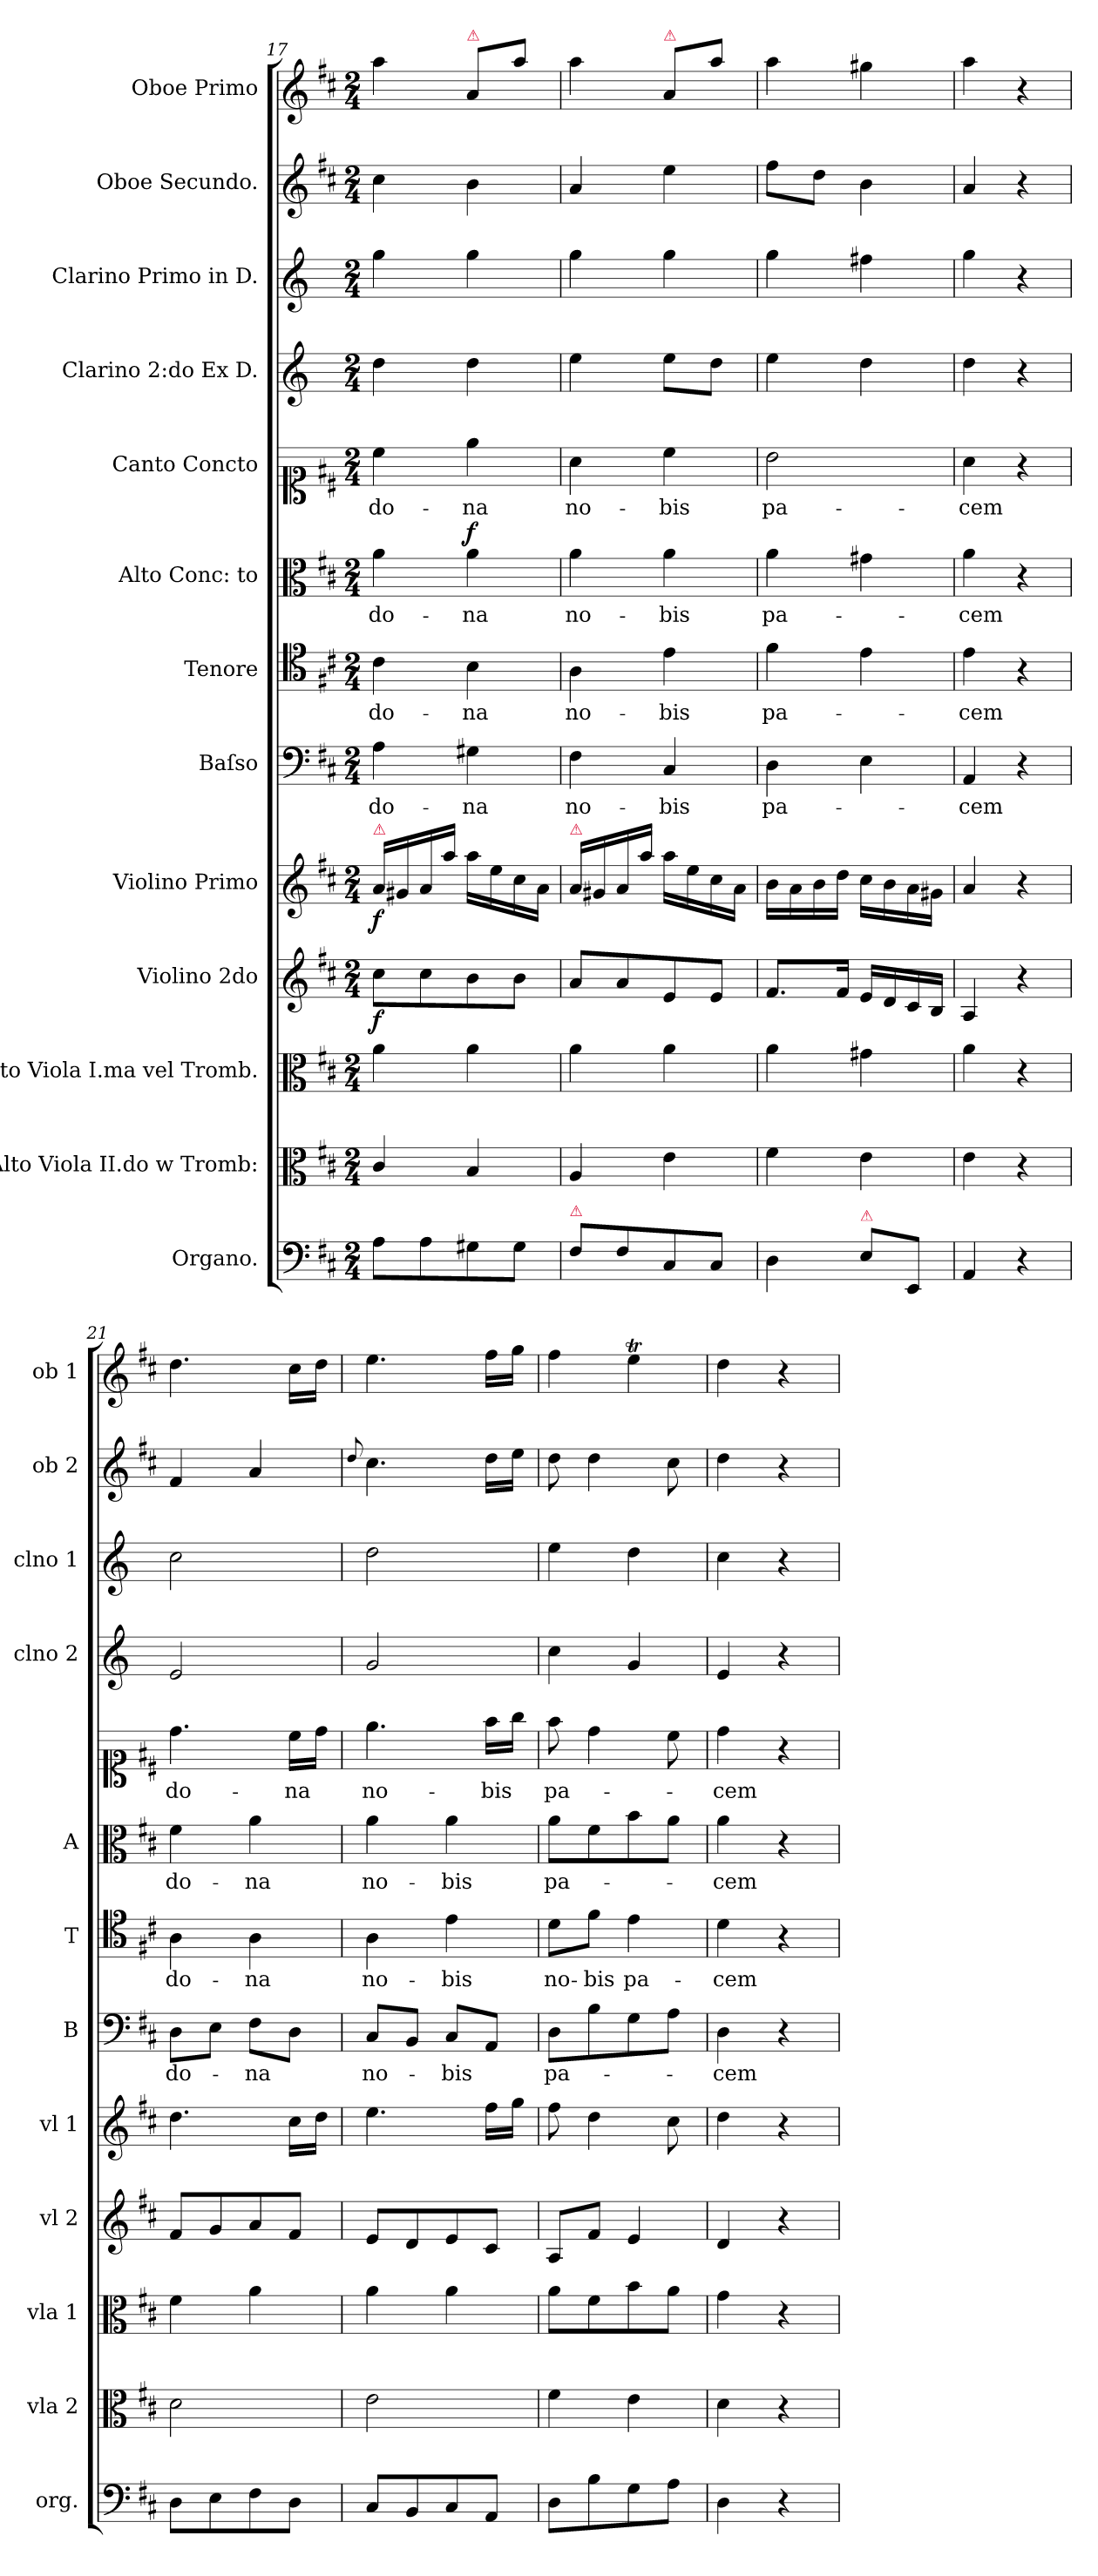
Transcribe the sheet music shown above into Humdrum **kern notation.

**kern	**kern	**kern	**kern	**dynam	**kern	**dynam	**kern	**text	**kern	**text	**kern	**text	**dynam	**kern	**text	**kern	**kern	**kern	**kern
*part13	*part12	*part11	*part10	*part10	*part9	*part9	*part8	*part8	*part7	*part7	*part6	*part6	*part6	*part5	*part5	*part4	*part3	*part2	*part1
*staff13	*staff12	*staff11	*staff10	*staff10	*staff9	*staff9	*staff8	*staff8	*staff7	*staff7	*staff6	*staff6	*staff6	*staff5	*staff5	*staff4	*staff3	*staff2	*staff1
*I"Organo.	*I"Alto Viola II.do w Tromb:	*I"Alto Viola I.ma vel Tromb.	*I"Violino 2do	*	*I"Violino Primo	*	*I"Baſso	*	*I"Tenore	*	*I"Alto Conc: to	*	*	*I"Canto Concto	*	*I"Clarino 2:do Ex D.	*I"Clarino Primo in D.	*I"Oboe Secundo.	*I"Oboe Primo
*I'org.	*I'vla 2	*I'vla 1	*I'vl 2	*	*I'vl 1	*	*I'B	*	*I'T	*	*I'A	*	*	*	*	*I'clno 2	*I'clno 1	*I'ob 2	*I'ob 1
*clefF4	*clefC3	*clefC3	*clefG2	*	*clefG2	*	*clefF4	*	*clefC4	*	*clefC3	*	*	*clefC1	*	*clefG2	*clefG2	*clefG2	*clefG2
*	*	*	*	*	*	*	*	*	*	*	*	*	*	*	*	*ITrd-1c-2	*ITrd-1c-2	*	*
*k[f#c#]	*k[f#c#]	*k[f#c#]	*k[f#c#]	*	*k[f#c#]	*	*k[f#c#]	*	*k[f#c#]	*	*k[f#c#]	*	*	*k[f#c#]	*	*k[f#c#]	*k[f#c#]	*k[f#c#]	*k[f#c#]
*D:	*D:	*D:	*D:	*	*D:	*	*D:	*	*D:	*	*D:	*	*	*D:	*	*D:	*D:	*D:	*D:
*M2/4	*M2/4	*M2/4	*M2/4	*	*M2/4	*	*M2/4	*	*M2/4	*	*M2/4	*	*	*M2/4	*	*M2/4	*M2/4	*M2/4	*M2/4
=17	=17	=17	=17	=17	=17	=17	=17	=17	=17	=17	=17	=17	=17	=17	=17	=17	=17	=17	=17
!	!	!	!	!	!LO:TX:a:color=crimson:t=⚠	!	!	!	!	!	!	!	!	!	!	!	!	!	!
!	!	!	!	!	!	!LO:DY:b	!	!	!	!	!	!	!	!	!	!	!	!	!
8A\L	4c#/	4a\	8cc#\L	f	16a/LL	f	4A\	do-	4c#\	do-	4a\	do-	.	4cc#\	do-	4ee\	4aa\	4cc#\	4aa\
.	.	.	.	.	16g#X/	.	.	.	.	.	.	.	.	.	.	.	.	.	.
8A\	.	.	8cc#\	.	16a/	.	.	.	.	.	.	.	.	.	.	.	.	.	.
.	.	.	.	.	16aa\JJ	.	.	.	.	.	.	.	.	.	.	.	.	.	.
!	!	!	!	!	!	!	!	!	!	!	!	!	!	!	!	!	!	!	!LO:TX:a:color=crimson:t=⚠
!	!	!	!	!	!	!	!	!	!	!	!	!	!LO:DY:a	!	!	!	!	!	!
8G#X\	4B/	4a\	8b\	.	16aa\LL	.	4G#X\	-na	4B\	-na	4a\	-na	f	4ee\	-na	4ee\	4aa\	4b\	8a/L
.	.	.	.	.	16ee\	.	.	.	.	.	.	.	.	.	.	.	.	.	.
8G#\J	.	.	8b\J	.	16cc#\	.	.	.	.	.	.	.	.	.	.	.	.	.	8aa\J
.	.	.	.	.	16a\JJ	.	.	.	.	.	.	.	.	.	.	.	.	.	.
=18	=18	=18	=18	=18	=18	=18	=18	=18	=18	=18	=18	=18	=18	=18	=18	=18	=18	=18	=18
!	!	!	!	!	!LO:TX:a:color=crimson:t=⚠	!	!	!	!	!	!	!	!	!	!	!	!	!	!
!LO:TX:a:color=crimson:t=⚠	!	!	!	!	!	!	!	!	!	!	!	!	!	!	!	!	!	!	!
8F#\L	4A/	4a\	8a/L	.	16a/LL	.	4F#\	no-	4A\	no-	4a\	no-	.	4a\	no-	4ff#\	4aa\	4a/	4aa\
.	.	.	.	.	16g#X/	.	.	.	.	.	.	.	.	.	.	.	.	.	.
8F#\	.	.	8a/	.	16a/	.	.	.	.	.	.	.	.	.	.	.	.	.	.
.	.	.	.	.	16aa\JJ	.	.	.	.	.	.	.	.	.	.	.	.	.	.
!	!	!	!	!	!	!	!	!	!	!	!	!	!	!	!	!	!	!	!LO:TX:a:color=crimson:t=⚠
8C#/	4e\	4a\	8e/	.	16aa\LL	.	4C#/	-bis	4e\	-bis	4a\	-bis	.	4cc#\	-bis	8ff#\L	4aa\	4ee\	8a/L
.	.	.	.	.	16ee\	.	.	.	.	.	.	.	.	.	.	.	.	.	.
8C#/J	.	.	8e/J	.	16cc#\	.	.	.	.	.	.	.	.	.	.	8ee\J	.	.	8aa\J
.	.	.	.	.	16a\JJ	.	.	.	.	.	.	.	.	.	.	.	.	.	.
=19	=19	=19	=19	=19	=19	=19	=19	=19	=19	=19	=19	=19	=19	=19	=19	=19	=19	=19	=19
4D\	4f#\	4a\	8.f#/L	.	16b\LL	.	4D\	pa-	4f#\	pa-	4a\	pa-	.	2b\	pa-	4ff#\	4aa\	8ff#\L	4aa\
.	.	.	.	.	16a\	.	.	.	.	.	.	.	.	.	.	.	.	.	.
.	.	.	.	.	16b\	.	.	.	.	.	.	.	.	.	.	.	.	8dd\J	.
.	.	.	16f#/Jk	.	16dd\JJ	.	.	.	.	.	.	.	.	.	.	.	.	.	.
!LO:TX:a:color=crimson:t=⚠	!	!	!	!	!	!	!	!	!	!	!	!	!	!	!	!	!	!	!
8E/L	4e\	4g#X\	16e/LL	.	16cc#\LL	.	4E\	.	4e\	.	4g#X\	.	.	.	.	4ee\	4gg#X\	4b\	4gg#X\
.	.	.	16d/	.	16b\	.	.	.	.	.	.	.	.	.	.	.	.	.	.
8EE/J	.	.	16c#/	.	16a\	.	.	.	.	.	.	.	.	.	.	.	.	.	.
.	.	.	16B/JJ	.	16g#X\JJ	.	.	.	.	.	.	.	.	.	.	.	.	.	.
=20	=20	=20	=20	=20	=20	=20	=20	=20	=20	=20	=20	=20	=20	=20	=20	=20	=20	=20	=20
4AA/	4e\	4a\	4A/	.	4a/	.	4AA/	-cem	4e\	-cem	4a\	-cem	.	4a\	-cem	4ee\	4aa\	4a/	4aa\
4r	4r	4r	4r	.	4r	.	4r	.	4r	.	4r	.	.	4r	.	4r	4r	4r	4r
=21	=21	=21	=21	=21	=21	=21	=21	=21	=21	=21	=21	=21	=21	=21	=21	=21	=21	=21	=21
8D\L	2d\	4f#\	8f#/L	.	4.dd\	.	8D\L	do-	4A\	do-	4f#\	do-	.	4.dd\	do-	2f#/	2dd\	4f#/	4.dd\
8E\	.	.	8g/	.	.	.	8E\J	.	.	.	.	.	.	.	.	.	.	.	.
8F#\	.	4a\	8a/	.	.	.	8F#\L	-na	4A\	-na	4a\	-na	.	.	.	.	.	4a/	.
8D\J	.	.	8f#/J	.	16cc#\LL	.	8D\J	.	.	.	.	.	.	16cc#\LL	-na	.	.	.	16cc#\LL
.	.	.	.	.	16dd\JJ	.	.	.	.	.	.	.	.	16dd\JJ	.	.	.	.	16dd\JJ
=22	=22	=22	=22	=22	=22	=22	=22	=22	=22	=22	=22	=22	=22	=22	=22	=22	=22	=22	=22
.	.	.	.	.	.	.	.	.	.	.	.	.	.	.	.	.	.	8qqdd/	.
8C#/L	2e\	4a\	8e/L	.	4.ee\	.	8C#/L	no-	4A\	no-	4a\	no-	.	4.ee\	no-	2a/	2ee\	4.cc#\	4.ee\
8BB/	.	.	8d/	.	.	.	8BB/J	.	.	.	.	.	.	.	.	.	.	.	.
8C#/	.	4a\	8e/	.	.	.	8C#/L	-bis	4e\	-bis	4a\	-bis	.	.	.	.	.	.	.
8AA/J	.	.	8c#/J	.	16ff#\LL	.	8AA/J	.	.	.	.	.	.	16ff#\LL	-bis	.	.	16dd\LL	16ff#\LL
.	.	.	.	.	16gg\JJ	.	.	.	.	.	.	.	.	16gg\JJ	.	.	.	16ee\JJ	16gg\JJ
=23	=23	=23	=23	=23	=23	=23	=23	=23	=23	=23	=23	=23	=23	=23	=23	=23	=23	=23	=23
!	!	!	!	!	!	!	!	!	!	!LO:LY:i	!	!	!	!	!	!	!	!	!
8D\L	4f#\	8a\L	8A/L	.	8ff#\	.	8D\L	pa-	8d\L	no-	8a\L	pa-	.	8ff#\	pa-	4dd\	4ff#\	8dd\	4ff#\
!	!	!	!	!	!	!	!	!	!	!LO:LY:i	!	!	!	!	!	!	!	!	!
8B\	.	8f#\	8f#/J	.	4dd\	.	8B\	.	8f#\J	-bis	8f#\	.	.	4dd\	.	.	.	4dd\	.
8G\	4e\	8b\	4e/	.	.	.	8G\	.	4e\	pa-	8b\	.	.	.	.	4a/	4ee\	.	4eeT\
8A\J	.	8a\J	.	.	8cc#\	.	8A\J	.	.	.	8a\J	.	.	8cc#\	.	.	.	8cc#\	.
=24	=24	=24	=24	=24	=24	=24	=24	=24	=24	=24	=24	=24	=24	=24	=24	=24	=24	=24	=24
4D\	4d\	4g\	4d/	.	4dd\	.	4D\	-cem	4d\	-cem	4a\	-cem	.	4dd\	-cem	4f#/	4dd\	4dd\	4dd\
4r	4r	4r	4r	.	4r	.	4r	.	4r	.	4r	.	.	4r	.	4r	4r	4r	4r
=	=	=	=	=	=	=	=	=	=	=	=	=	=	=	=	=	=	=	=
*-	*-	*-	*-	*-	*-	*-	*-	*-	*-	*-	*-	*-	*-	*-	*-	*-	*-	*-	*-
